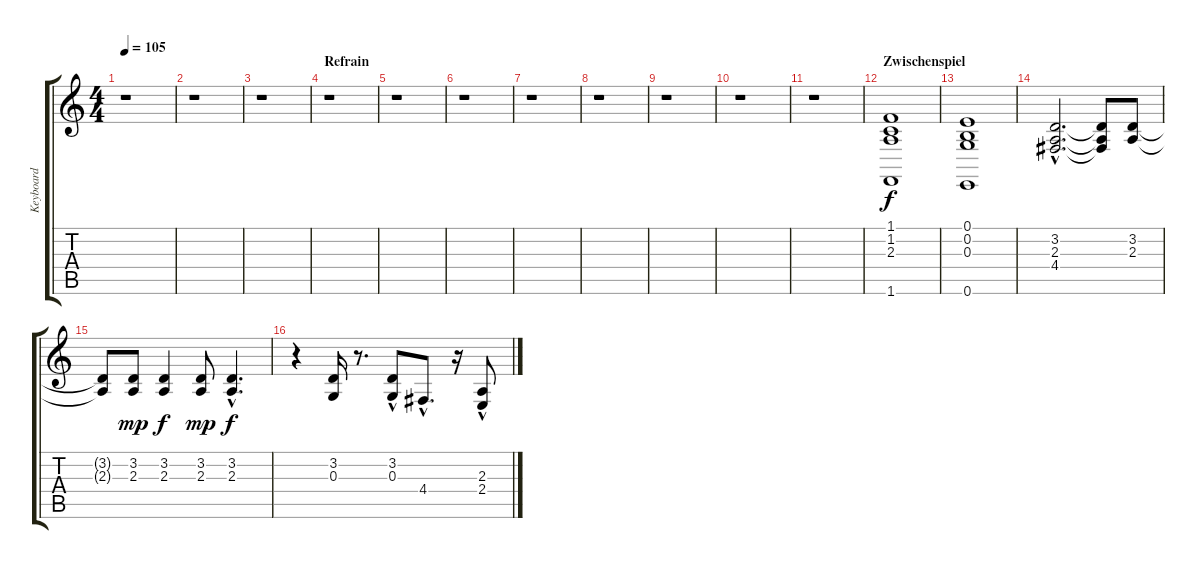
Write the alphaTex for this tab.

\track ("Keyboard" "Keyboard") {instrument electricpiano2}
\staff {score tabs}
\tuning (E4 B3 G3 D3 A2 E2) {hide}
\ts (4 4)
\tempo 105
\clef g2
\ks c
r.1{dy f} |
r.1 |
r.1 |
\section ("" "Refrain")
r.1 |
r.1 |
r.1 |
r.1 |
r.1 |
r.1 |
r.1 |
r.1 |
\section ("" "Zwischenspiel")
(1.1 1.2 2.3 1.6).1 |
(0.1 0.2 0.3 0.6).1 |
(3.2{hac} 2.3{hac} 4.4{hac}).2{d} (3.2{t} 2.3{t} 4.4{t}).8 (3.2 2.3).8 |
(3.2{t} 2.3{t}).8 (3.2 2.3).8{dy mp} (3.2 2.3).4{dy f} (3.2 2.3).8{dy mp} (3.2{hac} 2.3{hac}).4{d dy f} |
r.4 (3.2 0.3).16 r.8{d} (3.2 0.3{hac}).8 4.4{hac}.8{d} r.16 (2.3{hac} 2.4).8
